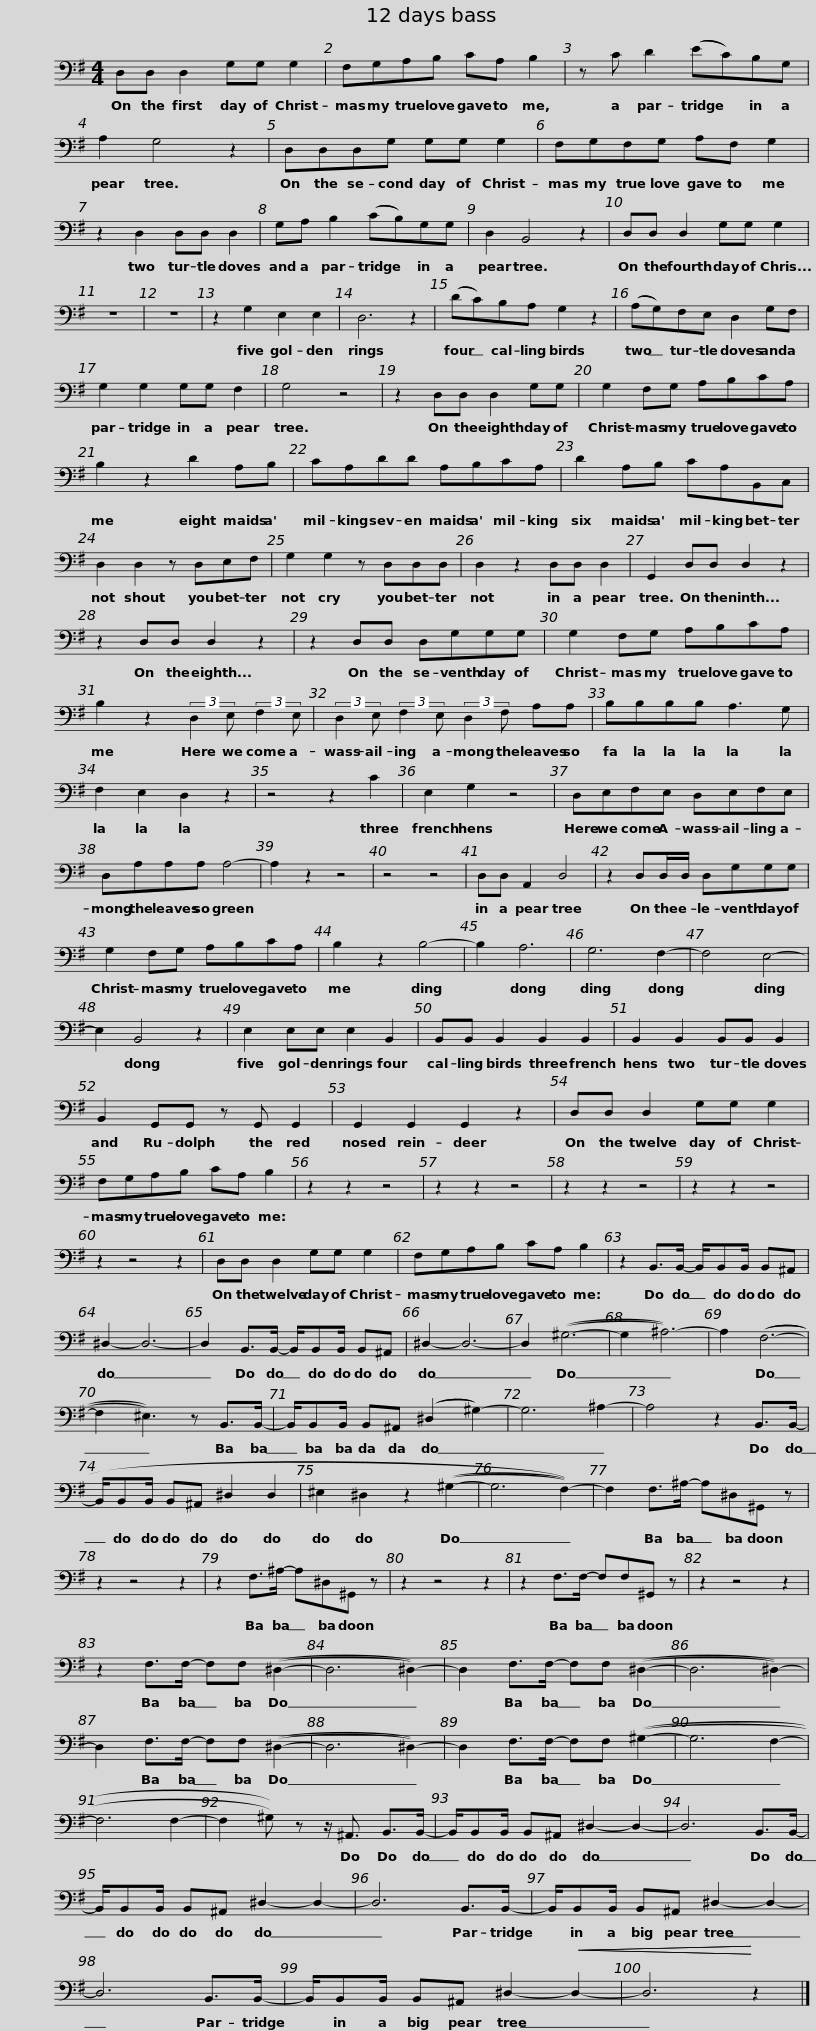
X:1
L:1/8
M:4/4
I:linebreak $
K:G
V:1 bass
V:1
 D,D, D,2 G,G, G,2 | F,G,A,B, CA, B,2 | z C D2 ((EC))B,G, | A,2 G,4 z2 |$ D,D,D,G, G,G, G,2 | %5
 F,G,F,G, A,F, G,2 | z2 D,2 D,D, D,2 |$ G,A, B,2 ((CB,))G,G, | D,2 B,,4 z2 | D,D, D,2 G,G, G,2 | %10
 z8 | z8 | z2 G,2 E,2 E,2 | D,6 z2 |$ ((DC))B,A, G,2 z2 | %15
 ((A,G,))F,E, D,2 G,F, | G,2 G,2 G,G, F,2 | G,4 z4 | z2 D,D, D,2 G,G, |$ G,2 F,G, A,B,CA, | %20
 B,2 z2 D2 A,B, | CA,DD A,B,CA, |$ D2 A,B, CA,B,,C, | D,2 D,2 z D,E,F, | G,2 G,2 z D,D,D, | %25
 D,2 z2 D,D, D,2 |$ G,,2 D,D, D,2 z2 | z2 D,D, D,2 z2 | z2 D,D, D,G,G,G, | G,2 F,G, A,B,CA, |$ %30
 B,2 z2 (3:2:2D,2 E, (3:2:2F,2 E, | (3:2:2D,2 E, (3:2:2F,2 E, (3:2:2D,2 F, A,A, | B,B,B,B, A,3 G, | F,2 E,2 D,2 z2 | z4 z2 C2 |$ %35
 E,2 G,2 z4 | D,E,F,E, D,E,F,E, | D,A,A,A, A,4- | A,2 z2 z4 | z4 z4 |$ %40
 D,D, A,,2 D,4 | z2 D,D,/D,/ D,G,G,G, | G,2 F,G, A,B,CA, | B,2 z2 B,4- | B,2 A,6 |$ %45
 G,6 F,2- | F,4 E,4- | E,2 B,,4 z2 | E,2 E,E, E,2 B,,2 | B,,B,, B,,2 B,,2 B,,2 |$ %50
 B,,2 B,,2 B,,B,, B,,2 | B,,2 G,,G,, z G,, G,,2 | G,,2 G,,2 G,,2 z2 | D,D, D,2 G,G, G,2 |$ F,G,A,B, CA, B,2 | %55
 z2 z2 z4 | z2 z2 z4 | z2 z2 z4 | z2 z2 z4 | z2 z4 z2 | %60
 D,D, D,2 G,G, G,2 |$ F,G,A,B, CA, B,2 | z2 B,,>B,,- B,,/B,,B,,/ B,,^A,, | ^D,2- D,6- | D,2 B,,>B,,- B,,/B,,B,,/ B,,^A,, | %65
 ^D,2- D,6- | D,2 ((^G,6- |$ G,2 ^A,6-)) | A,2 ((F,6- | F,2 ^E,3)) z B,,>B,,- | %70
 B,,/B,,B,,/ B,,^A,, ((^D,2 ^G,2-)) | G,6 ^A,2- | A,4 z2 B,,>B,,- | B,,/B,,B,,/ B,,^A,, ^D,2 D,2 |$ ^E,2 ^D,2 z2 (((^G,2- | %75
 G,6 F,2-))) | F,2 F,>^A,- A,^D,^G,, z | z2 z4 z2 | z2 F,>^A,- A,^D,^G,, z | z2 z4 z2 | %80
 z2 F,>F,- F,F,^G,, z |$ z2 z4 z2 | z2 F,>F,- F,F, ((^D,2- | D,6 ^D,2-)) | D,2 F,>F,- F,F, ((^D,2- | %85
 D,6 ^D,2-)) | D,2 F,>F,- F,F, ((^D,2- | D,6 ^D,2-)) |$ D,2 F,>F,- F,F, ((^G,2- | G,6 F,2- | %90
 F,6 F,2- | F,2 ^G,)) z z/ ^A,,3/2 B,,>B,,- | B,,/B,,B,,/ B,,^A,, ^D,2- D,2- | D,6 B,,>B,,- |$ B,,/B,,B,,/ B,,^A,, ^D,2- D,2- | %95
 D,6 B,,>B,,- | B,,/B,,B,,/ B,,^A,, ^D,2- D,2- | D,6 B,,>B,,- | B,,/B,,B,,/ B,,^A,, ^D,2-!<(!!<(! D,2- | D,6!<)!!<)! z2 |] %100
